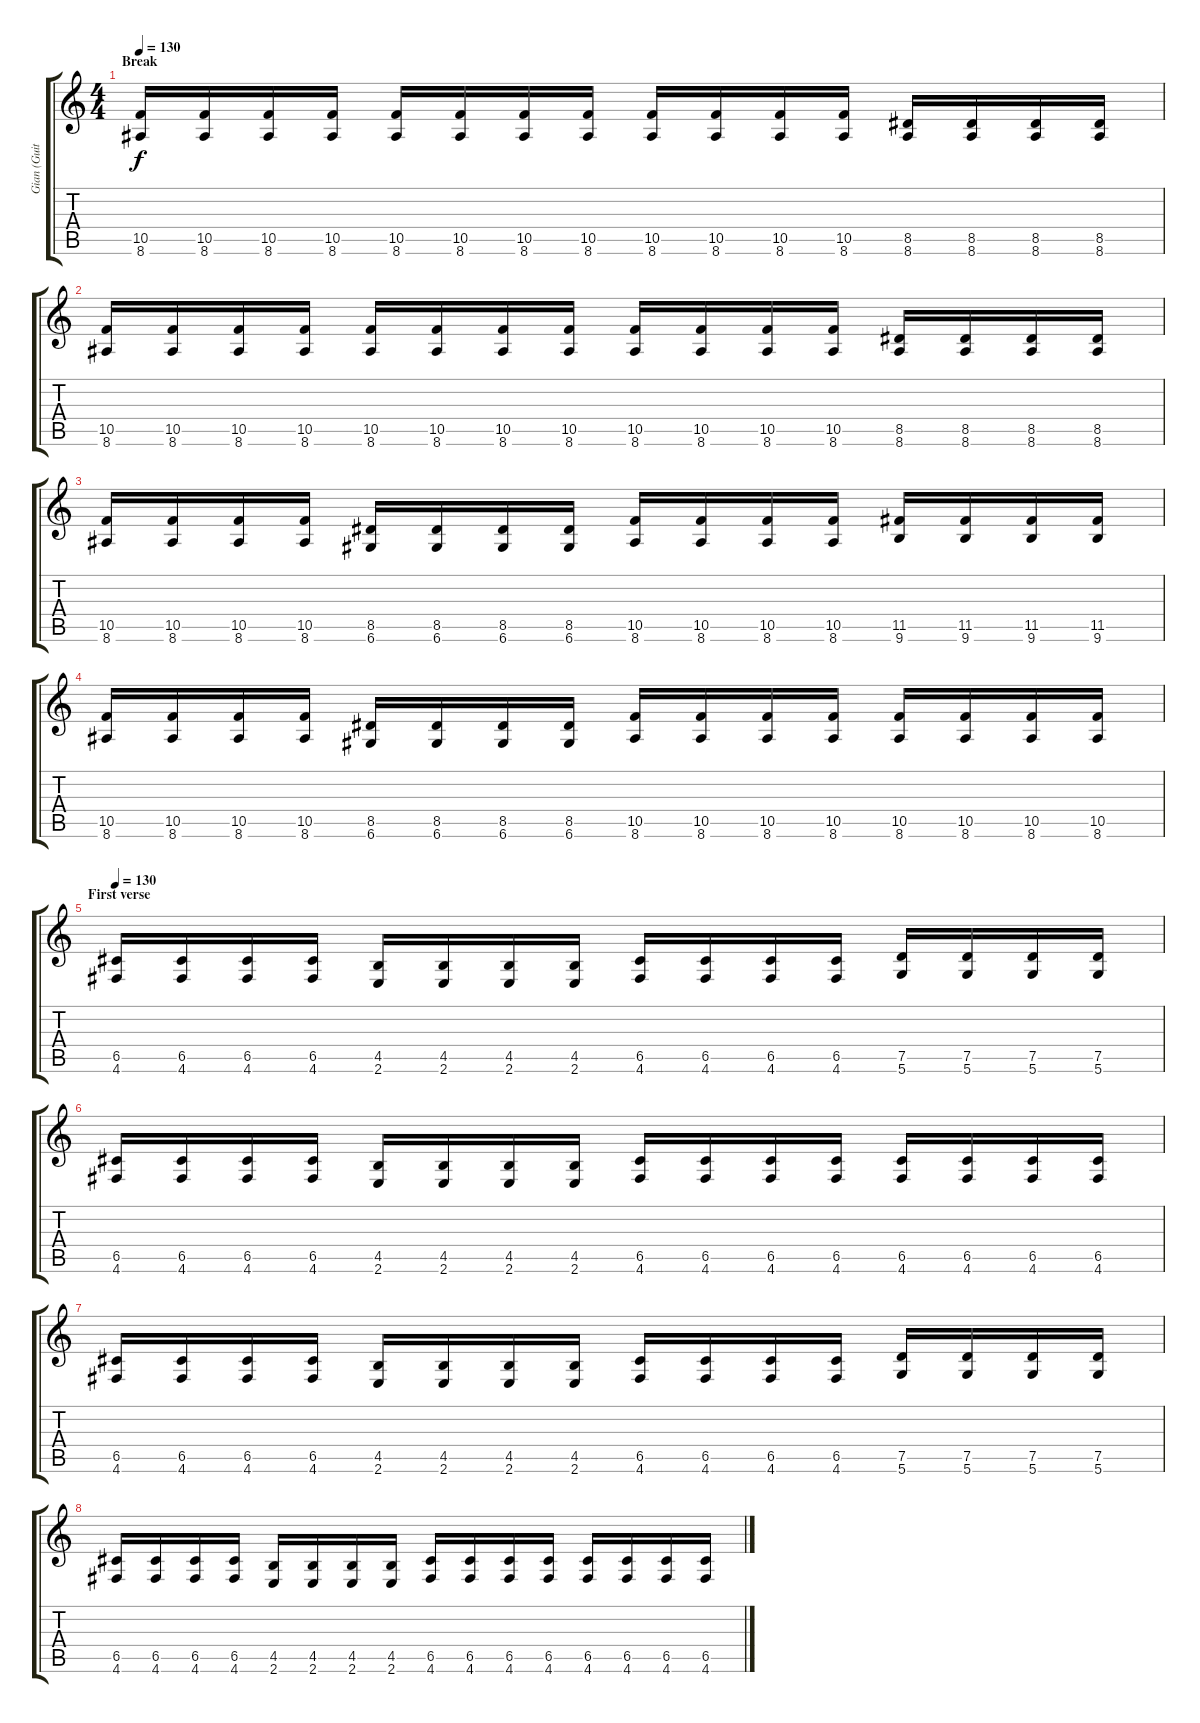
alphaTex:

\track ("Gian (Guitar)" "Gian (Guit") {instrument overdrivenguitar}
\staff {score tabs}
\tuning (D4 A3 F3 C3 G2 D2) {hide}
\ts (4 4)
\section ("" "Break")
\tempo 130
\clef g2
\ks c
(10.5 8.6).16{dy f} (10.5 8.6).16 (10.5 8.6).16 (10.5 8.6).16 (10.5 8.6).16 (10.5 8.6).16 (10.5 8.6).16 (10.5 8.6).16 (10.5 8.6).16 (10.5 8.6).16 (10.5 8.6).16 (10.5 8.6).16 (8.5 8.6).16 (8.5 8.6).16 (8.5 8.6).16 (8.5 8.6).16 |
(10.5 8.6).16 (10.5 8.6).16 (10.5 8.6).16 (10.5 8.6).16 (10.5 8.6).16 (10.5 8.6).16 (10.5 8.6).16 (10.5 8.6).16 (10.5 8.6).16 (10.5 8.6).16 (10.5 8.6).16 (10.5 8.6).16 (8.5 8.6).16 (8.5 8.6).16 (8.5 8.6).16 (8.5 8.6).16 |
(10.5 8.6).16 (10.5 8.6).16 (10.5 8.6).16 (10.5 8.6).16 (8.5 6.6).16 (8.5 6.6).16 (8.5 6.6).16 (8.5 6.6).16 (10.5 8.6).16 (10.5 8.6).16 (10.5 8.6).16 (10.5 8.6).16 (11.5 9.6).16 (11.5 9.6).16 (11.5 9.6).16 (11.5 9.6).16 |
(10.5 8.6).16 (10.5 8.6).16 (10.5 8.6).16 (10.5 8.6).16 (8.5 6.6).16 (8.5 6.6).16 (8.5 6.6).16 (8.5 6.6).16 (10.5 8.6).16 (10.5 8.6).16 (10.5 8.6).16 (10.5 8.6).16 (10.5 8.6).16 (10.5 8.6).16 (10.5 8.6).16 (10.5 8.6).16 |
\section ("" "First verse")
\tempo 130
(6.5 4.6).16 (6.5 4.6).16 (6.5 4.6).16 (6.5 4.6).16 (4.5 2.6).16 (4.5 2.6).16 (4.5 2.6).16 (4.5 2.6).16 (6.5 4.6).16 (6.5 4.6).16 (6.5 4.6).16 (6.5 4.6).16 (7.5 5.6).16 (7.5 5.6).16 (7.5 5.6).16 (7.5 5.6).16 |
(6.5 4.6).16 (6.5 4.6).16 (6.5 4.6).16 (6.5 4.6).16 (4.5 2.6).16 (4.5 2.6).16 (4.5 2.6).16 (4.5 2.6).16 (6.5 4.6).16 (6.5 4.6).16 (6.5 4.6).16 (6.5 4.6).16 (6.5 4.6).16 (6.5 4.6).16 (6.5 4.6).16 (6.5 4.6).16 |
(6.5 4.6).16 (6.5 4.6).16 (6.5 4.6).16 (6.5 4.6).16 (4.5 2.6).16 (4.5 2.6).16 (4.5 2.6).16 (4.5 2.6).16 (6.5 4.6).16 (6.5 4.6).16 (6.5 4.6).16 (6.5 4.6).16 (7.5 5.6).16 (7.5 5.6).16 (7.5 5.6).16 (7.5 5.6).16 |
(6.5 4.6).16 (6.5 4.6).16 (6.5 4.6).16 (6.5 4.6).16 (4.5 2.6).16 (4.5 2.6).16 (4.5 2.6).16 (4.5 2.6).16 (6.5 4.6).16 (6.5 4.6).16 (6.5 4.6).16 (6.5 4.6).16 (6.5 4.6).16 (6.5 4.6).16 (6.5 4.6).16 (6.5 4.6).16
